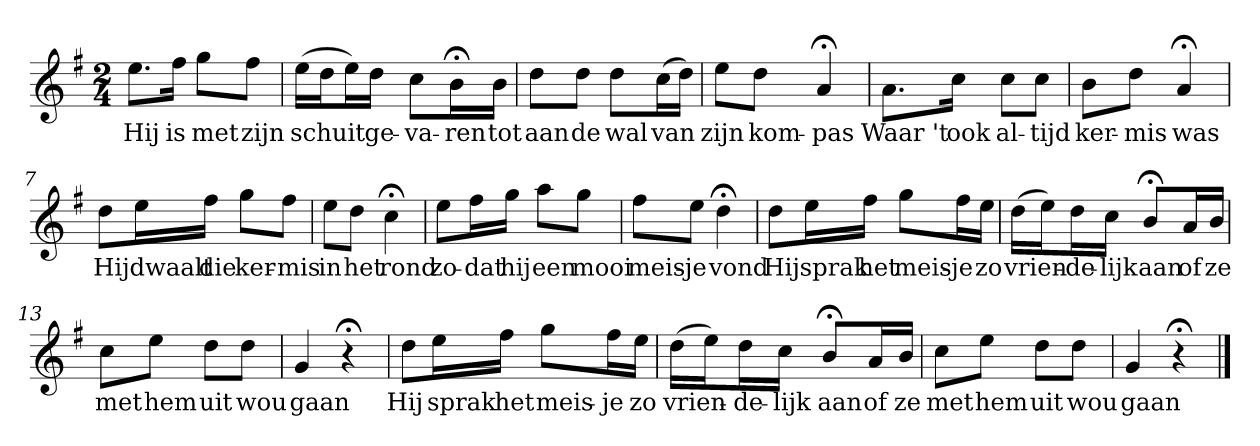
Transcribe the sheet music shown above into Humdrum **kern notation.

**kern	**text
*part1	*part1
*staff1	*staff1
*k[f#]	*
*G:	*
*M2/4	*
*MM120	*
=1	=1
8.eeL	Hij
16ff#Jk	is
8ggL	met
8ff#J	zijn
=2	=2
(16eeLL	schuit
16ddJ	.
16eeL)	.
16ddJJ	ge-
8ccL	-va-
16b;<L	-ren
16bJJ	tot
=3	=3
8ddL	aan
8ddJ	de
8ddL	wal
(16ccL	van
16ddJJ)	.
=4	=4
8eeL	zijn
8ddJ	kom-
4a;<	-pas
=5	=5
8.aL	Waar 't
16ccJk	ook
8ccL	al-
8ccJ	-tijd
=6	=6
8bL	ker-
8ddJ	-mis
4a;<	was
=7	=7
8ddL	Hij
16eeL	dwaalt
16ff#JJ	die
8ggL	ker-
8ff#J	-mis
=8	=8
8eeL	in
8ddJ	het
4cc;<	rond
=9	=9
8eeL	zo-
16ff#L	-dat
16ggJJ	hij
8aaL	een
8ggJ	mooi
=10	=10
8ff#L	meis-
8eeJ	-je
4dd;<	vond
=11	=11
8ddL	Hij
16eeL	sprak
16ff#JJ	het
8ggL	meis-
16ff#L	-je
16eeJJ	zo
=12	=12
(16ddLL	vrien-
16eeJ)	.
16ddL	-de-
16ccJJ	-lijk
8b;<L	aan
16aL	of
16bJJ	ze
=13	=13
8ccL	met
8eeJ	hem
8ddL	uit
8ddJ	wou
=14	=14
4g	gaan
4r;<	.
=15	=15
8ddL	Hij
16eeL	sprak
16ff#JJ	het
8ggL	meis-
16ff#L	-je
16eeJJ	zo
=16	=16
(16ddLL	vrien-
16eeJ)	.
16ddL	-de-
16ccJJ	-lijk
8b;<L	aan
16aL	of
16bJJ	ze
=17	=17
8ccL	met
8eeJ	hem
8ddL	uit
8ddJ	wou
=18	=18
4g	gaan
4r;<	.
==	==
*-	*-
